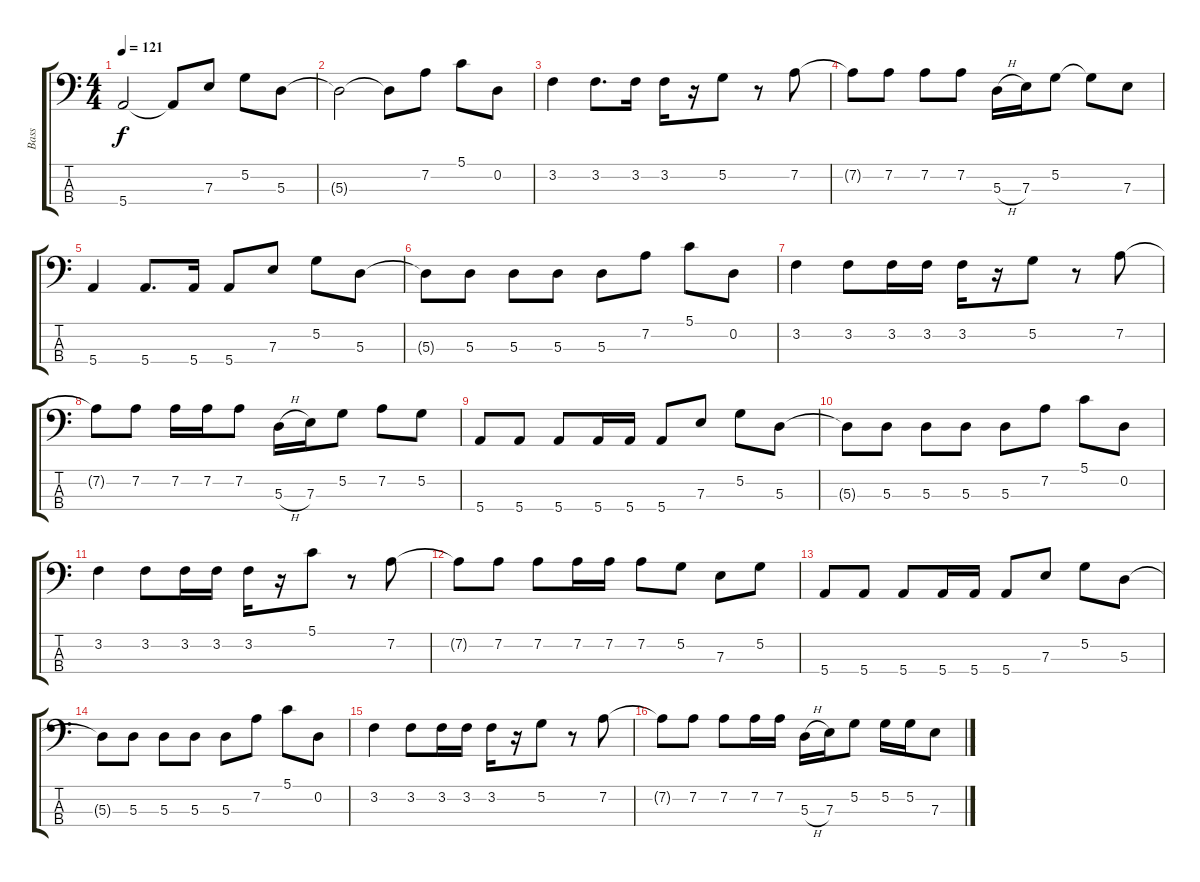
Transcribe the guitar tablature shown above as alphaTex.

\track ("Bass" "Bass") {instrument electricbassfinger}
\staff {score tabs}
\tuning (G2 D2 A1 E1) {hide}
\ts (4 4)
\tempo 121
\clef f4
\ks c
5.4.2{dy f instrument electricbassfinger} 5.4{t}.8 7.3.8 5.2.8 5.3.8 |
5.3{t}.2 5.3{t}.8 7.2.8 5.1.8 0.2.8 |
3.2.4 3.2.8{d} 3.2.16 3.2.16 r.16 5.2.8 r.8 7.2.8 |
7.2{t}.8 7.2.8 7.2.8 7.2.8 5.3{h}.16 7.3.16 5.2.8 5.2{t}.8 7.3.8 |
5.4.4 5.4.8{d} 5.4.16 5.4.8 7.3.8 5.2.8 5.3.8 |
5.3{t}.8 5.3.8 5.3.8 5.3.8 5.3.8 7.2.8 5.1.8 0.2.8 |
3.2.4 3.2.8 3.2.16 3.2.16 3.2.16 r.16 5.2.8 r.8 7.2.8 |
7.2{t}.8 7.2.8 7.2.16 7.2.16 7.2.8 5.3{h}.16 7.3.16 5.2.8 7.2.8 5.2.8 |
5.4.8 5.4.8 5.4.8 5.4.16 5.4.16 5.4.8 7.3.8 5.2.8 5.3.8 |
5.3{t}.8 5.3.8 5.3.8 5.3.8 5.3.8 7.2.8 5.1.8 0.2.8 |
3.2.4 3.2.8 3.2.16 3.2.16 3.2.16 r.16 5.1.8 r.8 7.2.8 |
7.2{t}.8 7.2.8 7.2.8 7.2.16 7.2.16 7.2.8 5.2.8 7.3.8 5.2.8 |
5.4.8 5.4.8 5.4.8 5.4.16 5.4.16 5.4.8 7.3.8 5.2.8 5.3.8 |
5.3{t}.8 5.3.8 5.3.8 5.3.8 5.3.8 7.2.8 5.1.8 0.2.8 |
3.2.4 3.2.8 3.2.16 3.2.16 3.2.16 r.16 5.2.8 r.8 7.2.8 |
7.2{t}.8 7.2.8 7.2.8 7.2.16 7.2.16 5.3{h}.16 7.3.16 5.2.8 5.2.16 5.2.16 7.3.8
